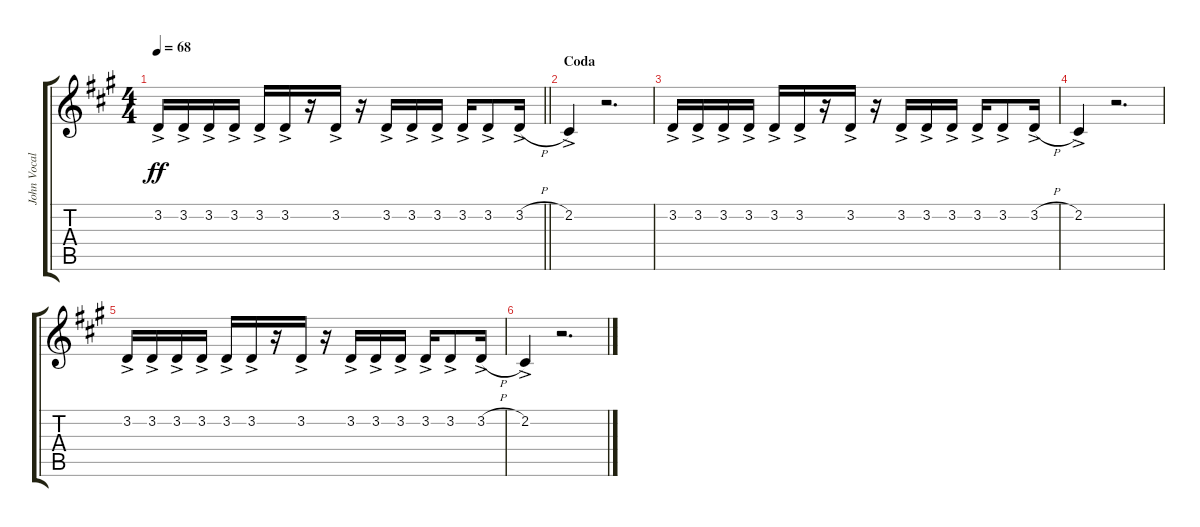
\track ("John Vocals" "John Vocal") {instrument oboe}
\staff {score tabs}
\tuning (E4 B3 G3 D3 A2 E2) {hide}
\ts (4 4)
\tempo 68
\clef g2
\barLineRight lightlight
\ks a
3.2{ac}.16{dy ff} 3.2{ac}.16 3.2{ac}.16 3.2{ac}.16 3.2{ac}.16 3.2{ac}.16 r.16 3.2{ac}.16 r.16 3.2{ac}.16 3.2{ac}.16 3.2{ac}.16 3.2{ac}.16 3.2{ac}.8 3.2{h ac}.16 |
\section ("" "Coda")
2.2{ac}.4 r.2{d} |
3.2{ac}.16 3.2{ac}.16 3.2{ac}.16 3.2{ac}.16 3.2{ac}.16 3.2{ac}.16 r.16 3.2{ac}.16 r.16 3.2{ac}.16 3.2{ac}.16 3.2{ac}.16 3.2{ac}.16 3.2{ac}.8 3.2{h ac}.16 |
2.2{ac}.4 r.2{d} |
3.2{ac}.16 3.2{ac}.16 3.2{ac}.16 3.2{ac}.16 3.2{ac}.16 3.2{ac}.16 r.16 3.2{ac}.16 r.16 3.2{ac}.16 3.2{ac}.16 3.2{ac}.16 3.2{ac}.16 3.2{ac}.8 3.2{h ac}.16 |
2.2{ac}.4 r.2{d}
